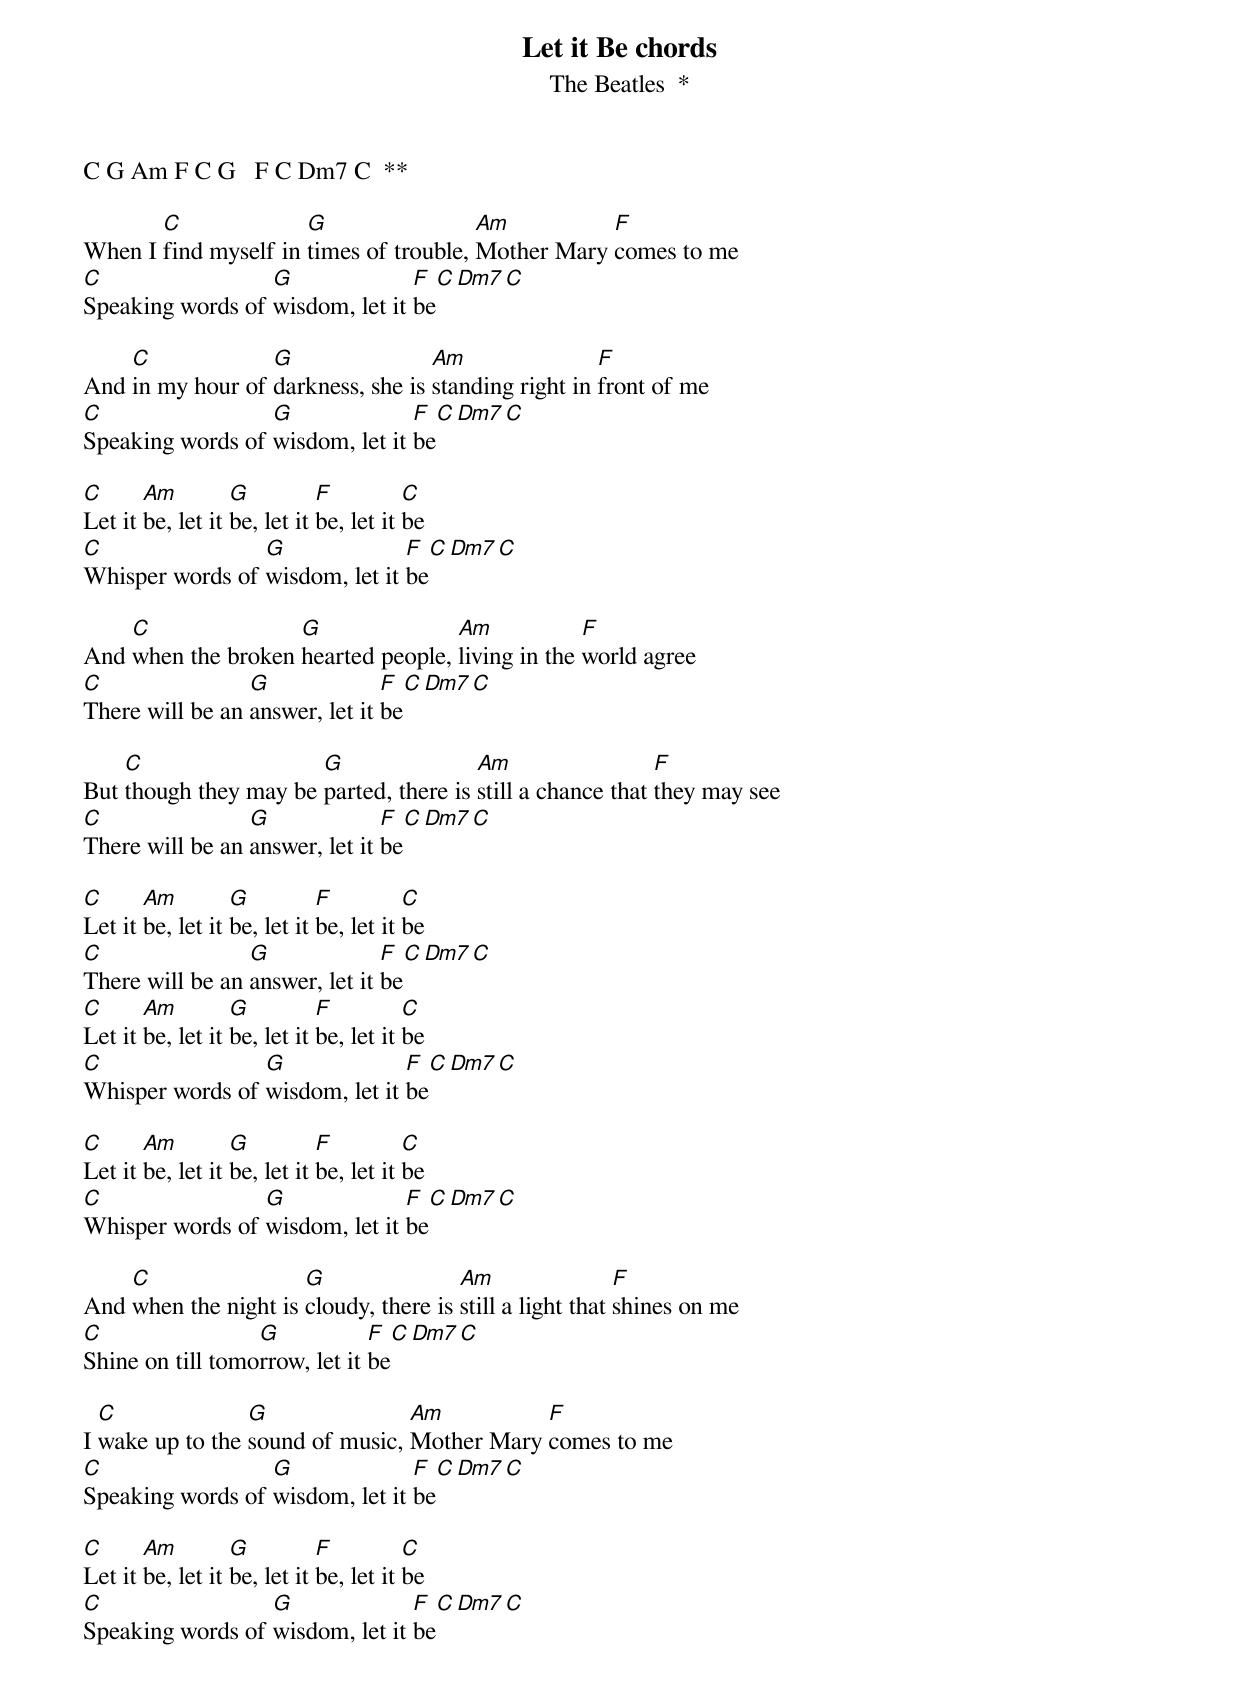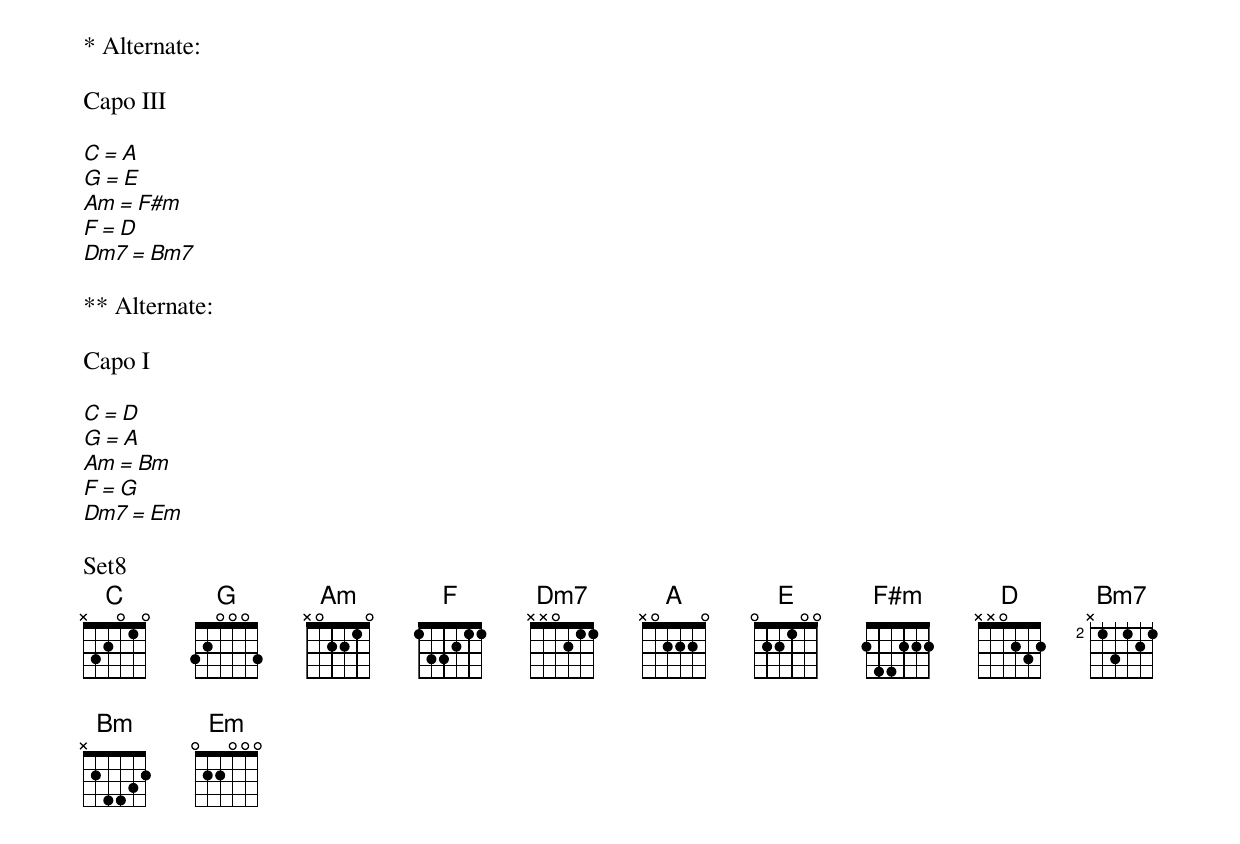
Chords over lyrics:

Let it Be chords
The Beatles  *

C G Am F C G   F C Dm7 C  **

       C              G                 Am          F
When I find myself in times of trouble, Mother Mary comes to me
C                 G              F C Dm7 C
Speaking words of wisdom, let it be

    C             G                Am                F
And in my hour of darkness, she is standing right in front of me
C                 G              F C Dm7 C
Speaking words of wisdom, let it be

C      Am         G          F          C
Let it be, let it be, let it be, let it be
C                G              F C Dm7 C
Whisper words of wisdom, let it be

    C               G               Am            F
And when the broken hearted people, living in the world agree
C                G              F C Dm7 C
There will be an answer, let it be

    C                  G                Am                  F
But though they may be parted, there is still a chance that they may see
C                G              F C Dm7 C
There will be an answer, let it be

C      Am         G          F          C
Let it be, let it be, let it be, let it be
C                G              F C Dm7 C
There will be an answer, let it be
C      Am         G          F          C
Let it be, let it be, let it be, let it be
C                G              F C Dm7 C
Whisper words of wisdom, let it be

C      Am         G          F          C
Let it be, let it be, let it be, let it be
C                G              F C Dm7 C
Whisper words of wisdom, let it be

    C                 G                Am                 F
And when the night is cloudy, there is still a light that shines on me
C                 G            F C Dm7 C
Shine on till tomorrow, let it be

  C              G               Am          F
I wake up to the sound of music, Mother Mary comes to me
C                 G              F C Dm7 C
Speaking words of wisdom, let it be

C      Am         G          F          C
Let it be, let it be, let it be, let it be
C                 G              F C Dm7 C
Speaking words of wisdom, let it be


* Alternate:

Capo III

C   = A
G   = E
Am  = F#m
F   = D
Dm7 = Bm7

** Alternate:

Capo I

C   = D
G   = A
Am  = Bm
F   = G
Dm7 = Em

Set8
